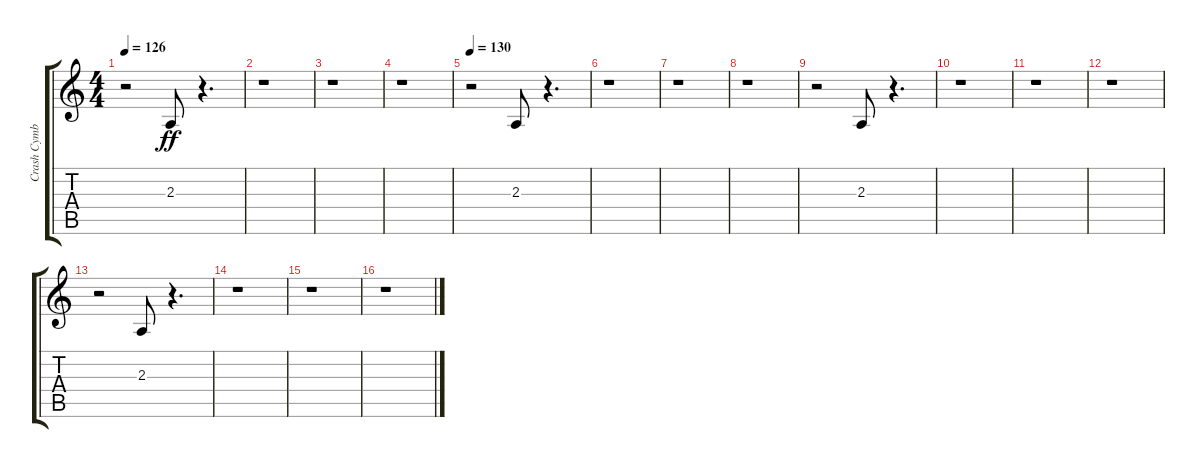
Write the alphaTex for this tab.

\track ("Crash Cymbal" "Crash Cymb") {instrument acousticgrandpiano}
\staff {score tabs}
\tuning (E4 B3 G3 D3 A2 E2) {hide}
\ts (4 4)
\tempo 126
\clef g2
\ks c
r.2{dy ff} 2.3.8 r.4{d} |
r.1 |
r.1 |
r.1 |
\tempo 130
r.2 2.3.8 r.4{d} |
r.1 |
r.1 |
r.1 |
r.2 2.3.8 r.4{d} |
r.1 |
r.1 |
r.1 |
r.2 2.3.8 r.4{d} |
r.1 |
r.1 |
r.1
